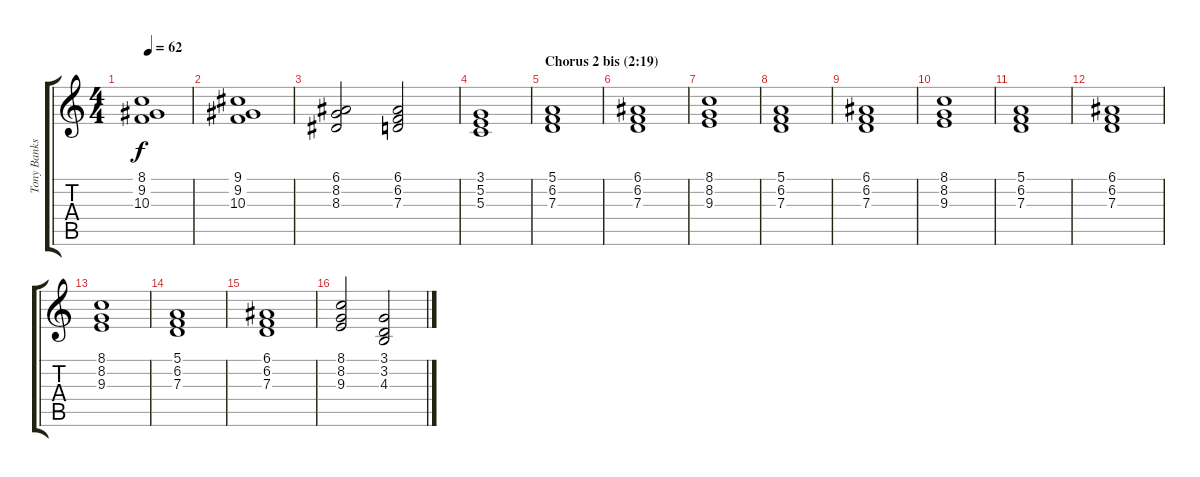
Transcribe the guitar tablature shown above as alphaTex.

\track ("Tony Banks (keyboard choirs)" "Tony Banks") {instrument choiraahs}
\staff {score tabs}
\tuning (E4 B3 G3 D3 A2 E2) {hide}
\ts (4 4)
\tempo 62
\clef g2
\ks c
(8.1 9.2 10.3).1{dy f} |
(9.1 9.2 10.3).1 |
(6.1 8.2 8.3).2 (6.1 6.2 7.3).2 |
(3.1 5.2 5.3).1 |
\section ("" "Chorus 2 bis (2:19)")
(5.1 6.2 7.3).1{volume 13} |
(6.1 6.2 7.3).1 |
(8.1 8.2 9.3).1 |
(5.1 6.2 7.3).1 |
(6.1 6.2 7.3).1 |
(8.1 8.2 9.3).1 |
(5.1 6.2 7.3).1 |
(6.1 6.2 7.3).1 |
(8.1 8.2 9.3).1 |
(5.1 6.2 7.3).1 |
(6.1 6.2 7.3).1 |
(8.1 8.2 9.3).2 (3.1 3.2 4.3).2
